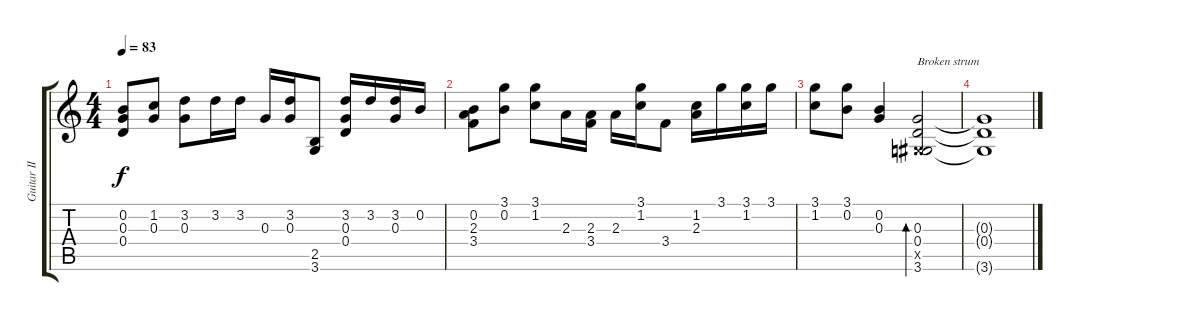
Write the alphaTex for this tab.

\track ("Guitar II" "Guitar II") {instrument acousticguitarsteel}
\staff {score tabs}
\tuning (E4 B3 G3 D3 A2 E2) {hide}
\ts (4 4)
\tempo 83
\clef g2
\ks c
(0.2 0.3 0.4).8{dy f} (1.2 0.3).8 (3.2 0.3).8 3.2.16 3.2.16 0.3.16 (3.2 0.3).16 (2.5 3.6).8 (3.2 0.3 0.4).16 3.2.16 (3.2 0.3).16 0.2.16 |
(0.2 2.3 3.4).8 (3.1 0.2).8 (3.1 1.2).8 2.3.16 (2.3 3.4).16 2.3.16 (3.1 1.2).16 3.4.8 (1.2 2.3).16 3.1.16 (3.1 1.2).16 3.1.16 |
(3.1 1.2).8 (3.1 0.2).8 (0.2 0.3).4 (0.3 0.4 -1.5{x} 3.6).2{bd 240 txt "Broken strum"} |
(0.3{t} 0.4{t} 3.6{t}).1{volume 0}
